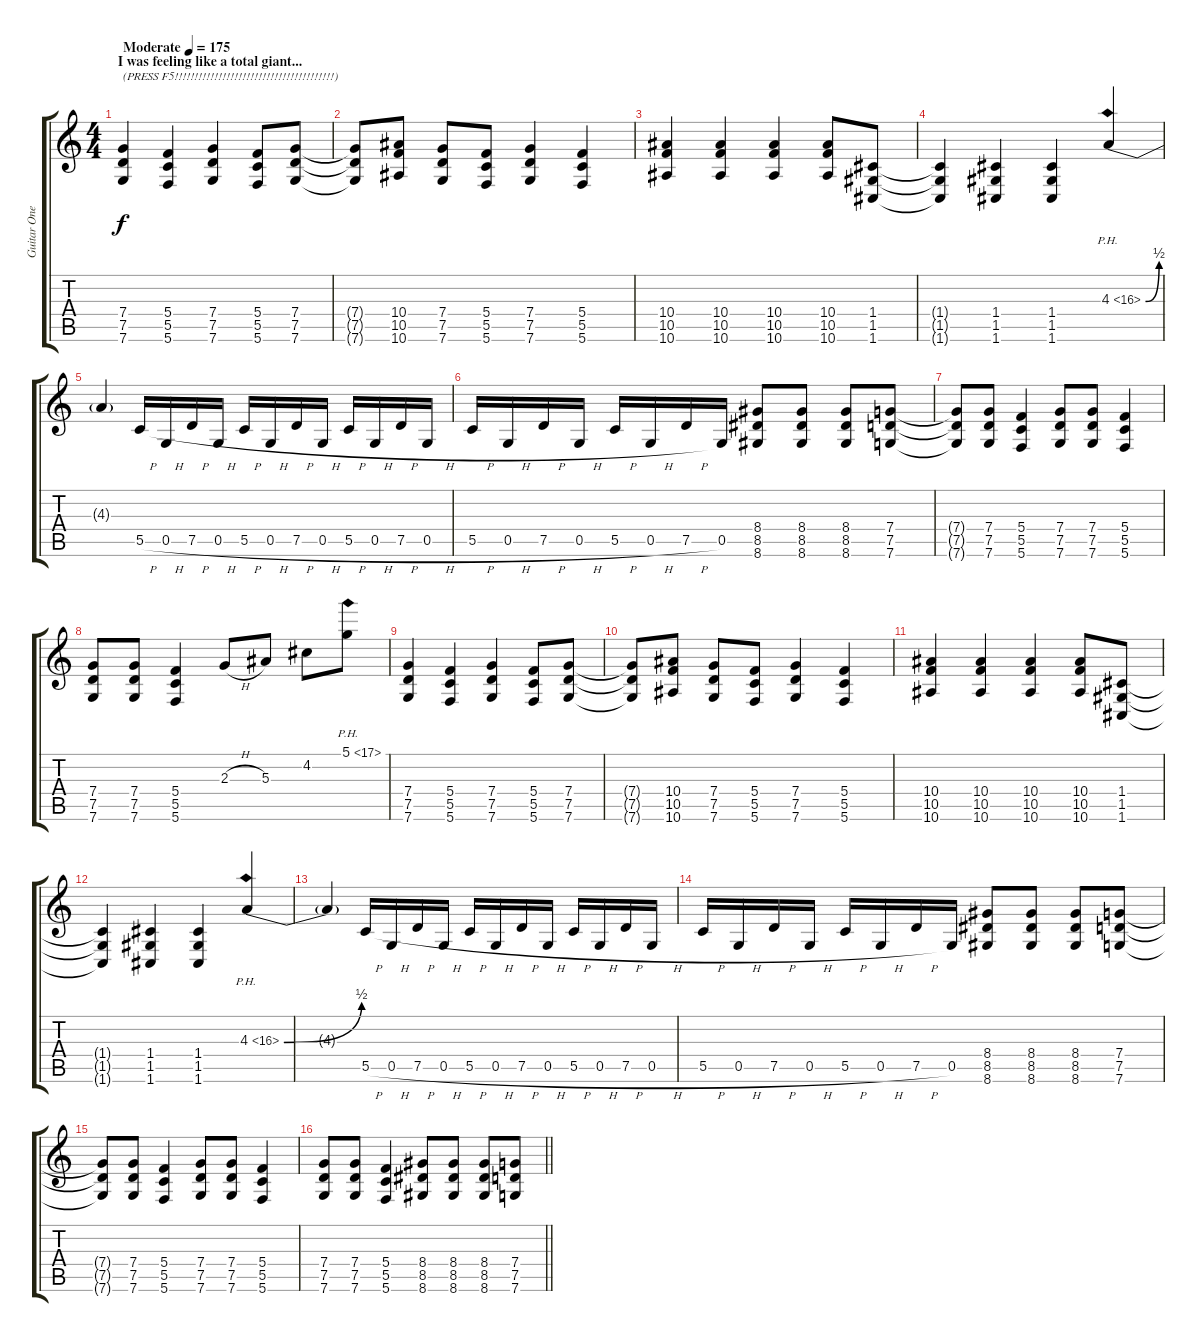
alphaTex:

\track ("Guitar One" "Guitar One") {instrument overdrivenguitar}
\staff {score tabs}
\tuning (D4 A3 F3 C3 G2 C2) {hide}
\ts (4 4)
\section ("" "I was feeling like a total giant...")
\tempo (175 "Moderate")
\clef g2
\ks c
(7.4 7.5 7.6).4{txt "(PRESS F5!!!!!!!!!!!!!!!!!!!!!!!!!!!!!!!!!!!!!!!!)" dy f instrument overdrivenguitar} (5.4 5.5 5.6).4 (7.4 7.5 7.6).4 (5.4 5.5 5.6).8 (7.4 7.5 7.6).8 |
(7.4{t} 7.5{t} 7.6{t}).8 (10.4 10.5 10.6).8 (7.4 7.5 7.6).8 (5.4 5.5 5.6).8 (7.4 7.5 7.6).4 (5.4 5.5 5.6).4 |
(10.4 10.5 10.6).4 (10.4 10.5 10.6).4 (10.4 10.5 10.6).4 (10.4 10.5 10.6).8 (1.4 1.5 1.6).8 |
(1.4{t} 1.5{t} 1.6{t}).4 (1.4 1.5 1.6).4 (1.4 1.5 1.6).4 4.3{be (bend 0 0 60 2) ph 12}.4{instrument guitarharmonics} |
4.3{t}.4{instrument overdrivenguitar} 5.5{h}.16 0.5{h}.16 7.5{h}.16 0.5{h}.16 5.5{h}.16 0.5{h}.16 7.5{h}.16 0.5{h}.16 5.5{h}.16 0.5{h}.16 7.5{h}.16 0.5{h}.16 |
5.5{h}.16 0.5{h}.16 7.5{h}.16 0.5{h}.16 5.5{h}.16 0.5{h}.16 7.5{h}.16 0.5.16 (8.4 8.5 8.6).8 (8.4 8.5 8.6).8 (8.4 8.5 8.6).8 (7.4 7.5 7.6).8 |
(7.4{t} 7.5{t} 7.6{t}).8 (7.4 7.5 7.6).8 (5.4 5.5 5.6).4 (7.4 7.5 7.6).8 (7.4 7.5 7.6).8 (5.4 5.5 5.6).4 |
(7.4 7.5 7.6).8 (7.4 7.5 7.6).8 (5.4 5.5 5.6).4 2.3{h}.8 5.3.8 4.2.8 5.1{ph 12}.8 |
(7.4 7.5 7.6).4 (5.4 5.5 5.6).4 (7.4 7.5 7.6).4 (5.4 5.5 5.6).8 (7.4 7.5 7.6).8 |
(7.4{t} 7.5{t} 7.6{t}).8 (10.4 10.5 10.6).8 (7.4 7.5 7.6).8 (5.4 5.5 5.6).8 (7.4 7.5 7.6).4 (5.4 5.5 5.6).4 |
(10.4 10.5 10.6).4 (10.4 10.5 10.6).4 (10.4 10.5 10.6).4 (10.4 10.5 10.6).8 (1.4 1.5 1.6).8 |
(1.4{t} 1.5{t} 1.6{t}).4 (1.4 1.5 1.6).4 (1.4 1.5 1.6).4 4.3{be (bend 0 0 60 2) ph 12}.4{instrument guitarharmonics} |
4.3{t}.4{instrument overdrivenguitar} 5.5{h}.16 0.5{h}.16 7.5{h}.16 0.5{h}.16 5.5{h}.16 0.5{h}.16 7.5{h}.16 0.5{h}.16 5.5{h}.16 0.5{h}.16 7.5{h}.16 0.5{h}.16 |
5.5{h}.16 0.5{h}.16 7.5{h}.16 0.5{h}.16 5.5{h}.16 0.5{h}.16 7.5{h}.16 0.5.16 (8.4 8.5 8.6).8 (8.4 8.5 8.6).8 (8.4 8.5 8.6).8 (7.4 7.5 7.6).8 |
(7.4{t} 7.5{t} 7.6{t}).8 (7.4 7.5 7.6).8 (5.4 5.5 5.6).4 (7.4 7.5 7.6).8 (7.4 7.5 7.6).8 (5.4 5.5 5.6).4 |
\barLineRight lightlight
(7.4 7.5 7.6).8 (7.4 7.5 7.6).8 (5.4 5.5 5.6).4 (8.4 8.5 8.6).8 (8.4 8.5 8.6).8 (8.4 8.5 8.6).8 (7.4 7.5 7.6).8
